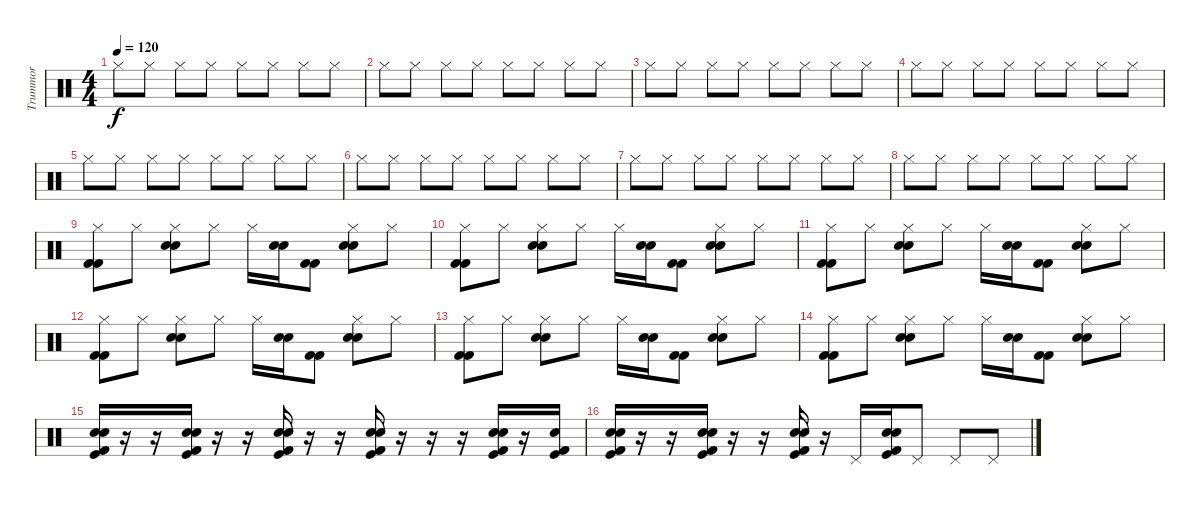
\track ("Trummor" "Trummor") {instrument percussion}
\staff {score}
\articulation defaults
\ts (4 4)
\tempo 120
\clef neutral
\ks c "Hi-Hat (closed)".8{dy f} "Hi-Hat (closed)".8 "Hi-Hat (closed)".8 "Hi-Hat (closed)".8 "Hi-Hat (closed)".8 "Hi-Hat (closed)".8 "Hi-Hat (closed)".8 "Hi-Hat (closed)".8
|
"Hi-Hat (closed)".8 "Hi-Hat (closed)".8 "Hi-Hat (closed)".8 "Hi-Hat (closed)".8 "Hi-Hat (closed)".8 "Hi-Hat (closed)".8 "Hi-Hat (closed)".8 "Hi-Hat (closed)".8 |
"Hi-Hat (closed)".8 "Hi-Hat (closed)".8 "Hi-Hat (closed)".8 "Hi-Hat (closed)".8 "Hi-Hat (closed)".8 "Hi-Hat (closed)".8 "Hi-Hat (closed)".8 "Hi-Hat (closed)".8 |
"Hi-Hat (closed)".8 "Hi-Hat (closed)".8 "Hi-Hat (closed)".8 "Hi-Hat (closed)".8 "Hi-Hat (closed)".8 "Hi-Hat (closed)".8 "Hi-Hat (closed)".8 "Hi-Hat (closed)".8 |
"Hi-Hat (closed)".8 "Hi-Hat (closed)".8 "Hi-Hat (closed)".8 "Hi-Hat (closed)".8 "Hi-Hat (closed)".8 "Hi-Hat (closed)".8 "Hi-Hat (closed)".8 "Hi-Hat (closed)".8 |
"Hi-Hat (closed)".8 "Hi-Hat (closed)".8 "Hi-Hat (closed)".8 "Hi-Hat (closed)".8 "Hi-Hat (closed)".8 "Hi-Hat (closed)".8 "Hi-Hat (closed)".8 "Hi-Hat (closed)".8 |
"Hi-Hat (closed)".8 "Hi-Hat (closed)".8 "Hi-Hat (closed)".8 "Hi-Hat (closed)".8 "Hi-Hat (closed)".8 "Hi-Hat (closed)".8 "Hi-Hat (closed)".8 "Hi-Hat (closed)".8 |
"Hi-Hat (closed)".8 "Hi-Hat (closed)".8 "Hi-Hat (closed)".8 "Hi-Hat (closed)".8 "Hi-Hat (closed)".8 "Hi-Hat (closed)".8 "Hi-Hat (closed)".8 "Hi-Hat (closed)".8 |
("Hi-Hat (closed)" "Kick (hit) 2" "Kick (hit) 2").8 "Hi-Hat (closed)".8 ("Hi-Hat (closed)" "Electric Snare (hit)" "Electric Snare (hit)").8 "Hi-Hat (closed)".8 "Hi-Hat (closed)".16 ("Electric Snare (hit)" "Electric Snare (hit)").16 ("Kick (hit) 2" "Kick (hit) 2").8 ("Hi-Hat (closed)" "Electric Snare (hit)" "Electric Snare (hit)").8 "Hi-Hat (closed)".8 |
("Hi-Hat (closed)" "Kick (hit) 2" "Kick (hit) 2").8 "Hi-Hat (closed)".8 ("Hi-Hat (closed)" "Electric Snare (hit)" "Electric Snare (hit)").8 "Hi-Hat (closed)".8 "Hi-Hat (closed)".16 ("Electric Snare (hit)" "Electric Snare (hit)").16 ("Kick (hit) 2" "Kick (hit) 2").8 ("Hi-Hat (closed)" "Electric Snare (hit)" "Electric Snare (hit)").8 "Hi-Hat (closed)".8 |
("Hi-Hat (closed)" "Kick (hit) 2" "Kick (hit) 2").8 "Hi-Hat (closed)".8 ("Hi-Hat (closed)" "Electric Snare (hit)" "Electric Snare (hit)").8 "Hi-Hat (closed)".8 "Hi-Hat (closed)".16 ("Electric Snare (hit)" "Electric Snare (hit)").16 ("Kick (hit) 2" "Kick (hit) 2").8 ("Hi-Hat (closed)" "Electric Snare (hit)" "Electric Snare (hit)").8 "Hi-Hat (closed)".8 |
("Hi-Hat (closed)" "Kick (hit) 2" "Kick (hit) 2").8 "Hi-Hat (closed)".8 ("Hi-Hat (closed)" "Electric Snare (hit)" "Electric Snare (hit)").8 "Hi-Hat (closed)".8 "Hi-Hat (closed)".16 ("Electric Snare (hit)" "Electric Snare (hit)").16 ("Kick (hit) 2" "Kick (hit) 2").8 ("Hi-Hat (closed)" "Electric Snare (hit)" "Electric Snare (hit)").8 "Hi-Hat (closed)".8 |
("Hi-Hat (closed)" "Kick (hit) 2" "Kick (hit) 2").8 "Hi-Hat (closed)".8 ("Hi-Hat (closed)" "Electric Snare (hit)" "Electric Snare (hit)").8 "Hi-Hat (closed)".8 "Hi-Hat (closed)".16 ("Electric Snare (hit)" "Electric Snare (hit)").16 ("Kick (hit) 2" "Kick (hit) 2").8 ("Hi-Hat (closed)" "Electric Snare (hit)" "Electric Snare (hit)").8 "Hi-Hat (closed)".8 |
("Hi-Hat (closed)" "Kick (hit) 2" "Kick (hit) 2").8 "Hi-Hat (closed)".8 ("Hi-Hat (closed)" "Electric Snare (hit)" "Electric Snare (hit)").8 "Hi-Hat (closed)".8 "Hi-Hat (closed)".16 ("Electric Snare (hit)" "Electric Snare (hit)").16 ("Kick (hit) 2" "Kick (hit) 2").8 ("Hi-Hat (closed)" "Electric Snare (hit)" "Electric Snare (hit)").8 "Hi-Hat (closed)".8 |
("Snare (hit) 2" "Electric Snare (hit)" "Kick (hit)" "Kick (hit) 2").16 r.16 r.16 ("Snare (hit) 2" "Electric Snare (hit)" "Kick (hit)" "Kick (hit) 2").16 r.16 r.16 ("Snare (hit) 2" "Electric Snare (hit)" "Kick (hit)" "Kick (hit) 2").16 r.16 r.16 ("Snare (hit) 2" "Electric Snare (hit)" "Kick (hit)" "Kick (hit) 2").16 r.16 r.16 r.16 ("Snare (hit) 2" "Electric Snare (hit)" "Kick (hit)" "Kick (hit) 2").16 r.16 ("Electric Snare (hit)" "Kick (hit)" "Kick (hit) 2").16 |
("Snare (hit) 2" "Electric Snare (hit)" "Kick (hit)" "Kick (hit) 2").16 r.16 r.16 ("Snare (hit) 2" "Electric Snare (hit)" "Kick (hit)" "Kick (hit) 2").16 r.16 r.16 ("Snare (hit) 2" "Electric Snare (hit)" "Kick (hit)" "Kick (hit) 2").16 r.16 "Pedal Hi-Hat (hit)".16 ("Snare (hit) 2" "Electric Snare (hit)" "Kick (hit)" "Kick (hit) 2").16 "Pedal Hi-Hat (hit)".8 "Pedal Hi-Hat (hit)".8 "Pedal Hi-Hat (hit)".8
